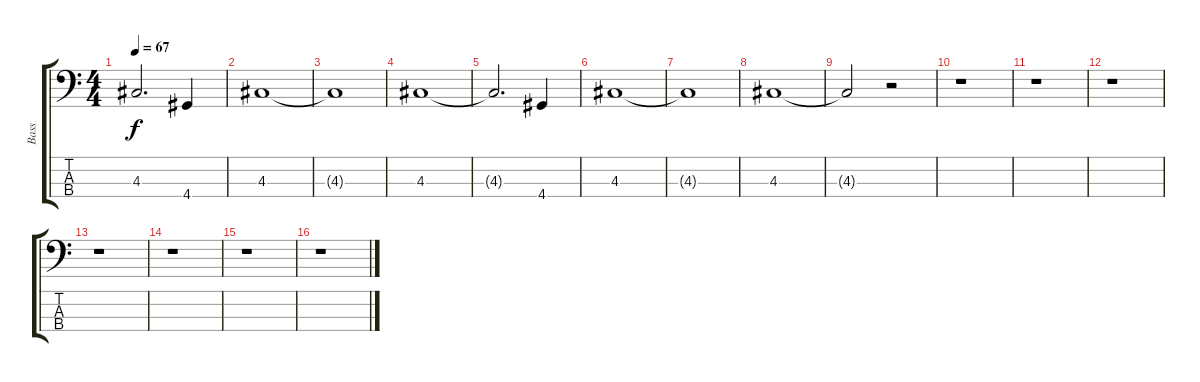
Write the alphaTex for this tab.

\track ("Bass " "Bass ") {instrument fretlessbass}
\staff {score tabs}
\tuning (G2 D2 A1 E1) {hide}
\ts (4 4)
\tempo 67
\clef f4
\ks c
4.3{t}.2{d dy f} 4.4.4 |
4.3.1 |
4.3{t}.1 |
4.3.1 |
4.3{t}.2{d} 4.4.4 |
4.3.1 |
4.3{t}.1 |
4.3.1 |
4.3{t}.2 r.2 |
r.1 |
r.1 |
r.1 |
r.1 |
r.1 |
r.1 |
r.1
